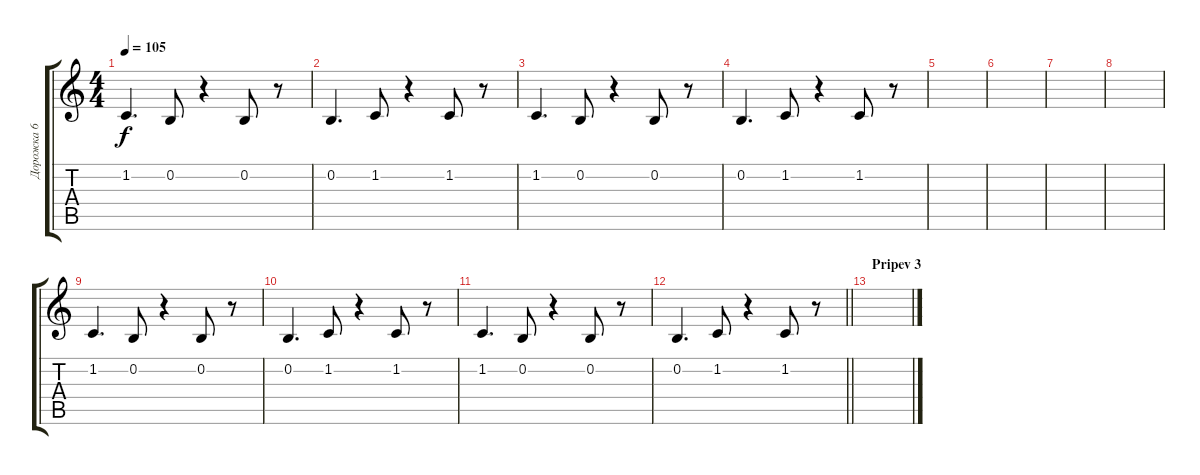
\track ("Дорожка 6" "Дорожка 6") {instrument stringensemble1}
\staff {score tabs}
\tuning (E4 B3 G3 D3 A2 E2) {hide}
\ts (4 4)
\tempo 105
\clef g2
\ks c
1.2.4{d dy f} 0.2.8 r.4 0.2.8 r.8 |
0.2.4{d} 1.2.8 r.4 1.2.8 r.8 |
1.2.4{d} 0.2.8 r.4 0.2.8 r.8 |
0.2.4{d} 1.2.8 r.4 1.2.8 r.8 |
|
|
|
|
1.2.4{d} 0.2.8 r.4 0.2.8 r.8 |
0.2.4{d} 1.2.8 r.4 1.2.8 r.8 |
1.2.4{d} 0.2.8 r.4 0.2.8 r.8 |
\barLineRight lightlight
0.2.4{d} 1.2.8 r.4 1.2.8 r.8 |
\section ("" "Pripev 3")
